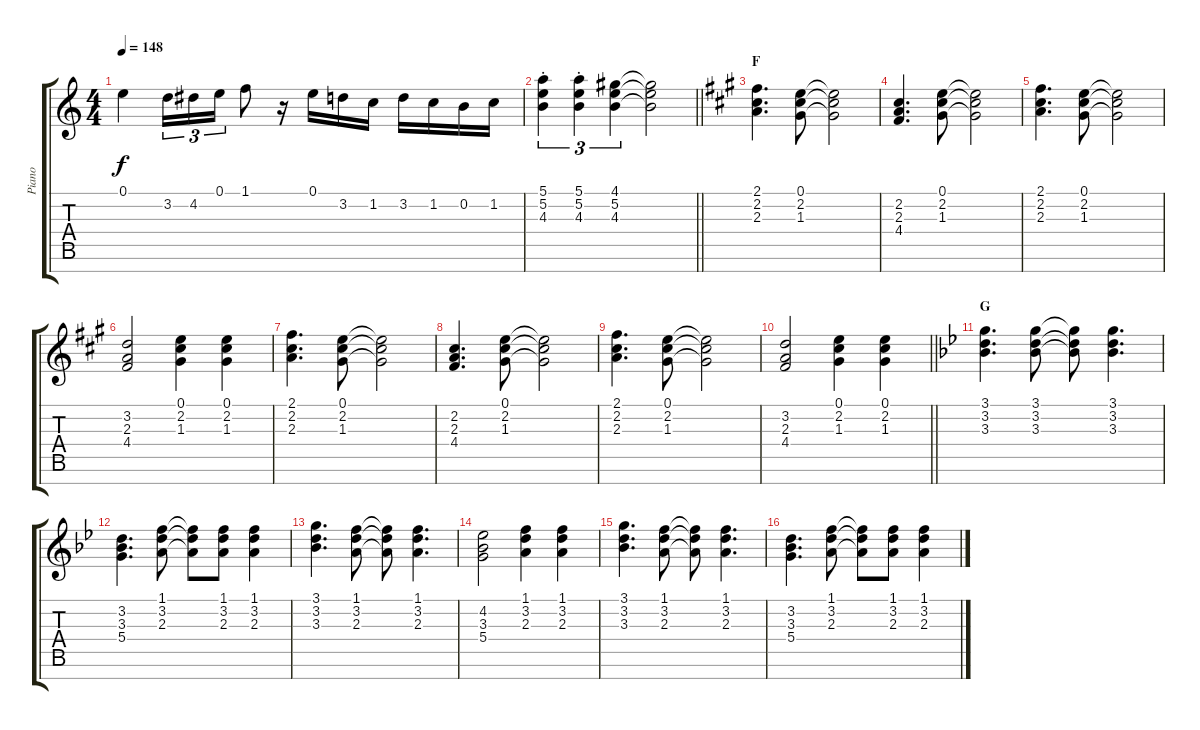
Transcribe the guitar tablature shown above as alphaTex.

\track ("Piano" "Piano") {instrument acousticgrandpiano}
\staff {score tabs}
\tuning (E5 B4 G4 D4 A3 E3 B2) {hide}
\ts (4 4)
\tempo 148
\clef g2
\ks c
0.1.4{dy f} 3.2.16{tu (3 2)} 4.2.16{tu (3 2)} 0.1.16{tu (3 2)} 1.1.8 r.16 0.1.16 3.2.16 1.2.16 3.2.16 1.2.16 0.2.16 1.2.16 |
\barLineRight lightlight
(5.1{st} 5.2{st} 4.3{st}).4{tu (3 2)} (5.1{st} 5.2{st} 4.3{st}).4{tu (3 2)} (4.1 5.2 4.3).4{tu (3 2)} (4.1{t} 5.2{t} 4.3{t}).2 |
\section ("" "F")
\ks a
(2.1 2.2 2.3).4{d} (0.1 2.2 1.3).8 (0.1{t} 2.2{t} 1.3{t}).2 |
(2.2 2.3 4.4).4{d} (0.1 2.2 1.3).8 (0.1{t} 2.2{t} 1.3{t}).2 |
(2.1 2.2 2.3).4{d} (0.1 2.2 1.3).8 (0.1{t} 2.2{t} 1.3{t}).2 |
(3.2 2.3 4.4).2 (0.1 2.2 1.3).4 (0.1 2.2 1.3).4 |
(2.1 2.2 2.3).4{d} (0.1 2.2 1.3).8 (0.1{t} 2.2{t} 1.3{t}).2 |
(2.2 2.3 4.4).4{d} (0.1 2.2 1.3).8 (0.1{t} 2.2{t} 1.3{t}).2 |
(2.1 2.2 2.3).4{d} (0.1 2.2 1.3).8 (0.1{t} 2.2{t} 1.3{t}).2 |
\barLineRight lightlight
(3.2 2.3 4.4).2 (0.1 2.2 1.3).4 (0.1 2.2 1.3).4 |
\section ("" "G")
\ks bb
(3.1 3.2 3.3).4{d} (3.1 3.2 3.3).8 (3.1{t} 3.2{t} 3.3{t}).8 (3.1 3.2 3.3).4{d} |
(3.2 3.3 5.4).4{d} (1.1 3.2 2.3).8 (1.1{t} 3.2{t} 2.3{t}).8 (1.1 3.2 2.3).8 (1.1 3.2 2.3).4 |
(3.1 3.2 3.3).4{d} (1.1 3.2 2.3).8 (1.1{t} 3.2{t} 2.3{t}).8 (1.1 3.2 2.3).4{d} |
(4.2 3.3 5.4).2 (1.1 3.2 2.3).4 (1.1 3.2 2.3).4 |
(3.1 3.2 3.3).4{d} (1.1 3.2 2.3).8 (1.1{t} 3.2{t} 2.3{t}).8 (1.1 3.2 2.3).4{d} |
(3.2 3.3 5.4).4{d} (1.1 3.2 2.3).8 (1.1{t} 3.2{t} 2.3{t}).8 (1.1 3.2 2.3).8 (1.1 3.2 2.3).4
